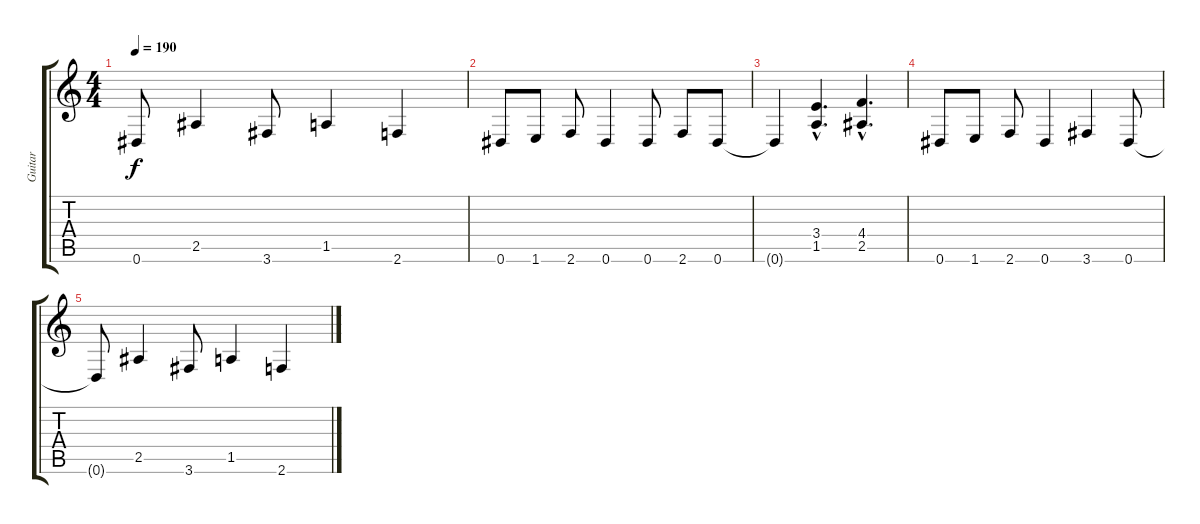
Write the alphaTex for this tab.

\track ("Guitar" "Guitar") {instrument overdrivenguitar}
\staff {score tabs}
\tuning (Eb4 Bb3 Gb3 Db3 Ab2 Eb2) {hide}
\ts (4 4)
\tempo 190
\clef g2
\ks c
0.6{t}.8{dy f} 2.5.4 3.6.8 1.5.4 2.6.4 |
0.6.8 1.6.8 2.6.8 0.6.4 0.6.8 2.6.8 0.6.8 |
0.6{t}.4 (3.4{hac} 1.5{hac}).4{d} (4.4{hac} 2.5{hac}).4{d} |
0.6.8 1.6.8 2.6.8 0.6.4 3.6.4 0.6.8 |
0.6{t}.8 2.5.4 3.6.8 1.5.4 2.6.4
